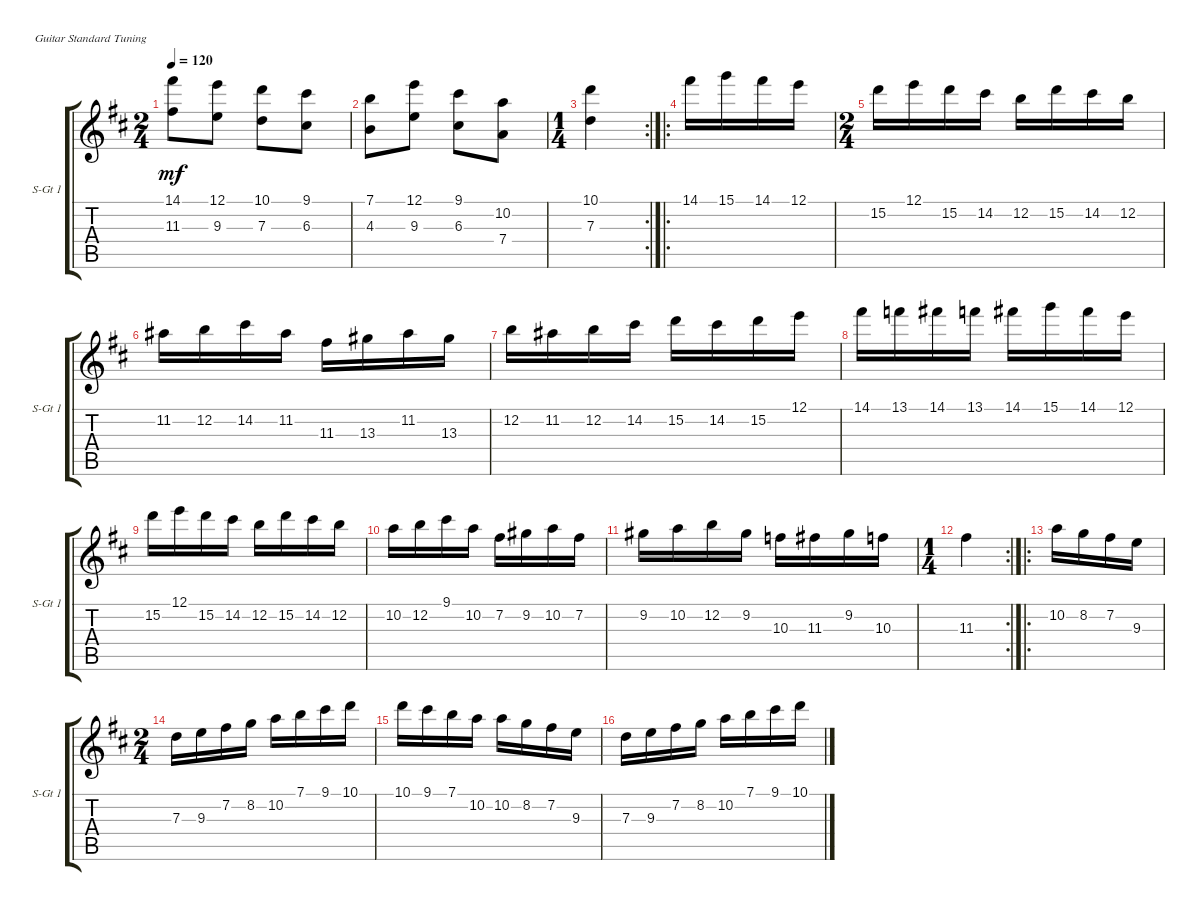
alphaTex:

\defaultSystemsLayout 4
\bracketExtendMode groupsimilarinstruments
\useSystemSignSeparator
\singleTrackTrackNamePolicy allsystems
\multiTrackTrackNamePolicy allsystems
\firstSystemTrackNameOrientation horizontal
\otherSystemsTrackNameOrientation horizontal
\track ("Steel Guitar 1" "S-Gt 1") {instrument acousticguitarsteel}
\staff {score tabs}
\tuning (E4 B3 G3 D3 A2 E2)
\ts (2 4)
\tempo 120
\clef g2
\ks d
(11.3 14.1).8{dy mf} (9.3 12.1).8 (7.3 10.1).8 (6.3 9.1).8 |
(4.3 7.1).8 (9.3 12.1).8 (6.3 9.1).8 (7.4 10.2).8 |
\rc 2
\ts (1 4)
(7.3 10.1).4 |
\ro
14.1.16 15.1.16 14.1.16 12.1.16 |
\ts (2 4)
15.2.16 12.1.16 15.2.16 14.2.16 12.2.16 15.2.16 14.2.16 12.2.16 |
11.2.16 12.2.16 14.2.16 11.2.16 11.3.16 13.3.16 11.2.16 13.3.16 |
12.2.16 11.2.16 12.2.16 14.2.16 15.2.16 14.2.16 15.2.16 12.1.16 |
14.1.16 13.1.16 14.1.16 13.1.16 14.1.16 15.1.16 14.1.16 12.1.16 |
15.2.16 12.1.16 15.2.16 14.2.16 12.2.16 15.2.16 14.2.16 12.2.16 |
10.2.16 12.2.16 9.1.16 10.2.16 7.2.16 9.2.16 10.2.16 7.2.16 |
9.2.16 10.2.16 12.2.16 9.2.16 10.3.16 11.3.16 9.2.16 10.3.16 |
\rc 2
\ts (1 4)
11.3.4 |
\ro
10.2.16 8.2.16 7.2.16 9.3.16 |
\ts (2 4)
7.3.16 9.3.16 7.2.16 8.2.16 10.2.16 7.1.16 9.1.16 10.1.16 |
10.1.16 9.1.16 7.1.16 10.2.16 10.2.16 8.2.16 7.2.16 9.3.16 |
7.3.16 9.3.16 7.2.16 8.2.16 10.2.16 7.1.16 9.1.16 10.1.16
